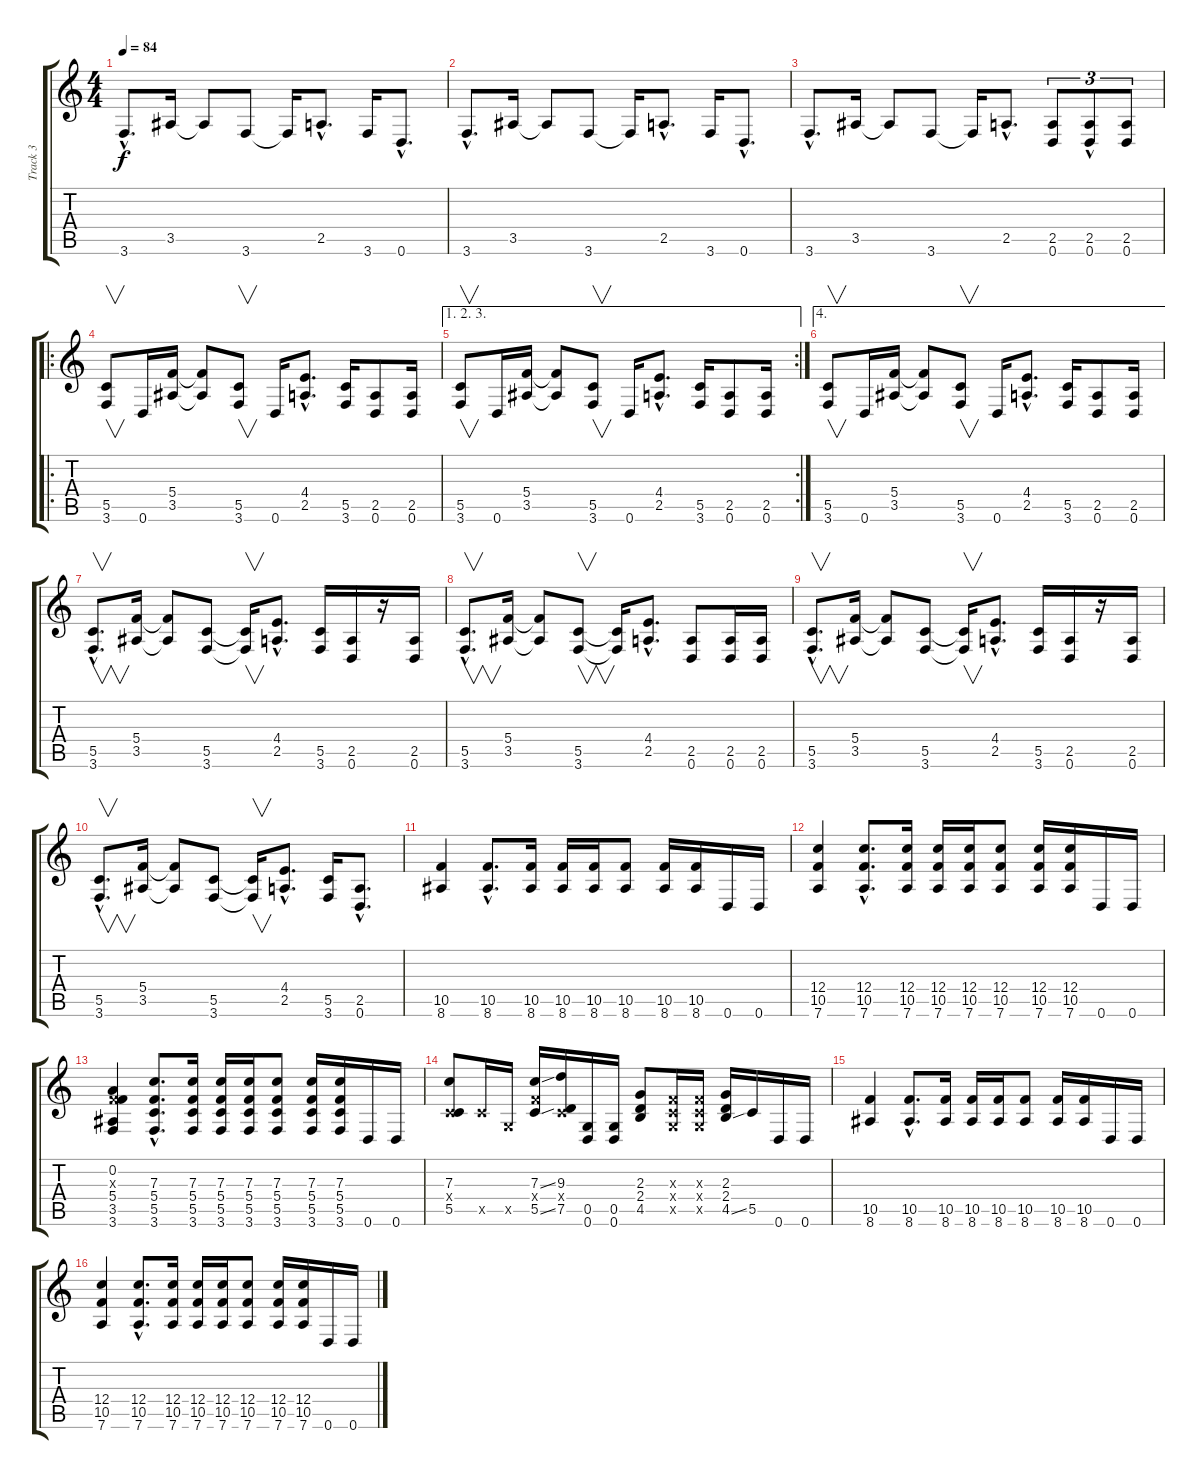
\track ("Track 3" "Track 3") {instrument distortionguitar}
\staff {score tabs}
\tuning (D4 A3 F3 C3 G2 D2) {hide}
\ts (4 4)
\tempo 84
\clef g2
\ks c
3.6{hac}.8{d dy f} 3.5.16 3.5{t}.8 3.6.8 3.6{t}.16 2.5{hac}.8{d} 3.6.16 0.6{hac}.8{d} |
3.6{hac}.8{d} 3.5.16 3.5{t}.8 3.6.8 3.6{t}.16 2.5{hac}.8{d} 3.6.16 0.6{hac}.8{d} |
3.6{hac}.8{d} 3.5.16 3.5{t}.8 3.6.8 3.6{t}.16 2.5{hac}.8{d} (2.5 0.6).8{tu (3 2) volume 14} (2.5 0.6{hac}).8{tu (3 2)} (2.5 0.6).8{tu (3 2)} |
\ro
(5.5 3.6).8{v} 0.6.16 (5.4 3.5).16 (5.4{t} 3.5{t}).8 (5.5 3.6).8{v} 0.6.16 (4.4{hac} 2.5{hac}).8{d} (5.5 3.6).16 (2.5 0.6).8 (2.5 0.6).16 |
\ae (1 2 3)
\rc 2
(5.5 3.6).8{v} 0.6.16 (5.4 3.5).16 (5.4{t} 3.5{t}).8 (5.5 3.6).8{v} 0.6.16 (4.4{hac} 2.5{hac}).8{d} (5.5 3.6).16 (2.5 0.6).8 (2.5 0.6).16 |
\ae 4
(5.5 3.6).8{v} 0.6.16 (5.4 3.5).16 (5.4{t} 3.5{t}).8 (5.5 3.6).8{v} 0.6.16 (4.4{hac} 2.5{hac}).8{d} (5.5 3.6).16 (2.5 0.6).8 (2.5 0.6).16 |
(5.5{hac} 3.6).8{v d} (5.4 3.5).16 (5.4{t} 3.5{t}).8 (5.5 3.6).8 (5.5{t} 3.6{t}).16{v} (4.4{hac} 2.5{hac}).8{d} (5.5 3.6).16 (2.5 0.6).16 r.16 (2.5 0.6).16 |
(5.5{hac} 3.6).8{v d} (5.4 3.5).16 (5.4{t} 3.5{t}).8 (5.5 3.6).8{v} (5.5{t} 3.6{t}).16 (4.4{hac} 2.5{hac}).8{d} (2.5 0.6).8 (2.5 0.6).16 (2.5 0.6).16 |
(5.5{hac} 3.6).8{v d} (5.4 3.5).16 (5.4{t} 3.5{t}).8 (5.5 3.6).8 (5.5{t} 3.6{t}).16{v} (4.4{hac} 2.5{hac}).8{d} (5.5 3.6).16 (2.5 0.6).16 r.16 (2.5 0.6).16 |
(5.5{hac} 3.6).8{v d} (5.4 3.5).16 (5.4{t} 3.5{t}).8 (5.5 3.6).8 (5.5{t} 3.6{t}).16{v} (4.4{hac} 2.5{hac}).8{d} (5.5 3.6).16 (2.5{hac} 0.6{hac}).8{d} |
(10.5 8.6).4 (10.5{hac} 8.6{hac}).8{d} (10.5 8.6).16 (10.5 8.6).16 (10.5 8.6).16 (10.5 8.6).8 (10.5 8.6).16 (10.5 8.6).16 0.6.16 0.6.16 |
(12.4 10.5 7.6).4 (12.4{hac} 10.5{hac} 7.6{hac}).8{d} (12.4 10.5 7.6).16 (12.4 10.5 7.6).16 (12.4 10.5 7.6).16 (12.4 10.5 7.6).8 (12.4 10.5 7.6).16 (12.4 10.5 7.6).16 0.6.16 0.6.16 |
(0.2 0.3{x} 5.4 3.5 3.6).4 (7.3{hac} 5.4{hac} 5.5{hac} 3.6{hac}).8{d} (7.3 5.4 5.5 3.6).16 (7.3 5.4 5.5 3.6).16 (7.3 5.4 5.5 3.6).16 (7.3 5.4 5.5 3.6).8 (7.3 5.4 5.5 3.6).16 (7.3 5.4 5.5 3.6).16 0.6.16 0.6.16 |
(7.3 0.4{x} 5.5).8 5.5{x}.16 0.5{x}.16 (7.3{ss} 5.4{x} 5.5{ss}).16 (9.3 0.4{x} 7.5).16 (0.5 0.6).16 (0.5 0.6).16 (2.3 2.4 4.5).8 (0.3{x} 0.4{x} 0.5{x}).16 (0.3{x} 0.4{x} 0.5{x}).16 (2.3 2.4 4.5{ss}).16 5.5.16 0.6.16 0.6.16 |
(10.5 8.6).4 (10.5{hac} 8.6{hac}).8{d} (10.5 8.6).16 (10.5 8.6).16 (10.5 8.6).16 (10.5 8.6).8 (10.5 8.6).16 (10.5 8.6).16 0.6.16 0.6.16 |
(12.4 10.5 7.6).4 (12.4{hac} 10.5{hac} 7.6{hac}).8{d} (12.4 10.5 7.6).16 (12.4 10.5 7.6).16 (12.4 10.5 7.6).16 (12.4 10.5 7.6).8 (12.4 10.5 7.6).16 (12.4 10.5 7.6).16 0.6.16 0.6.16
